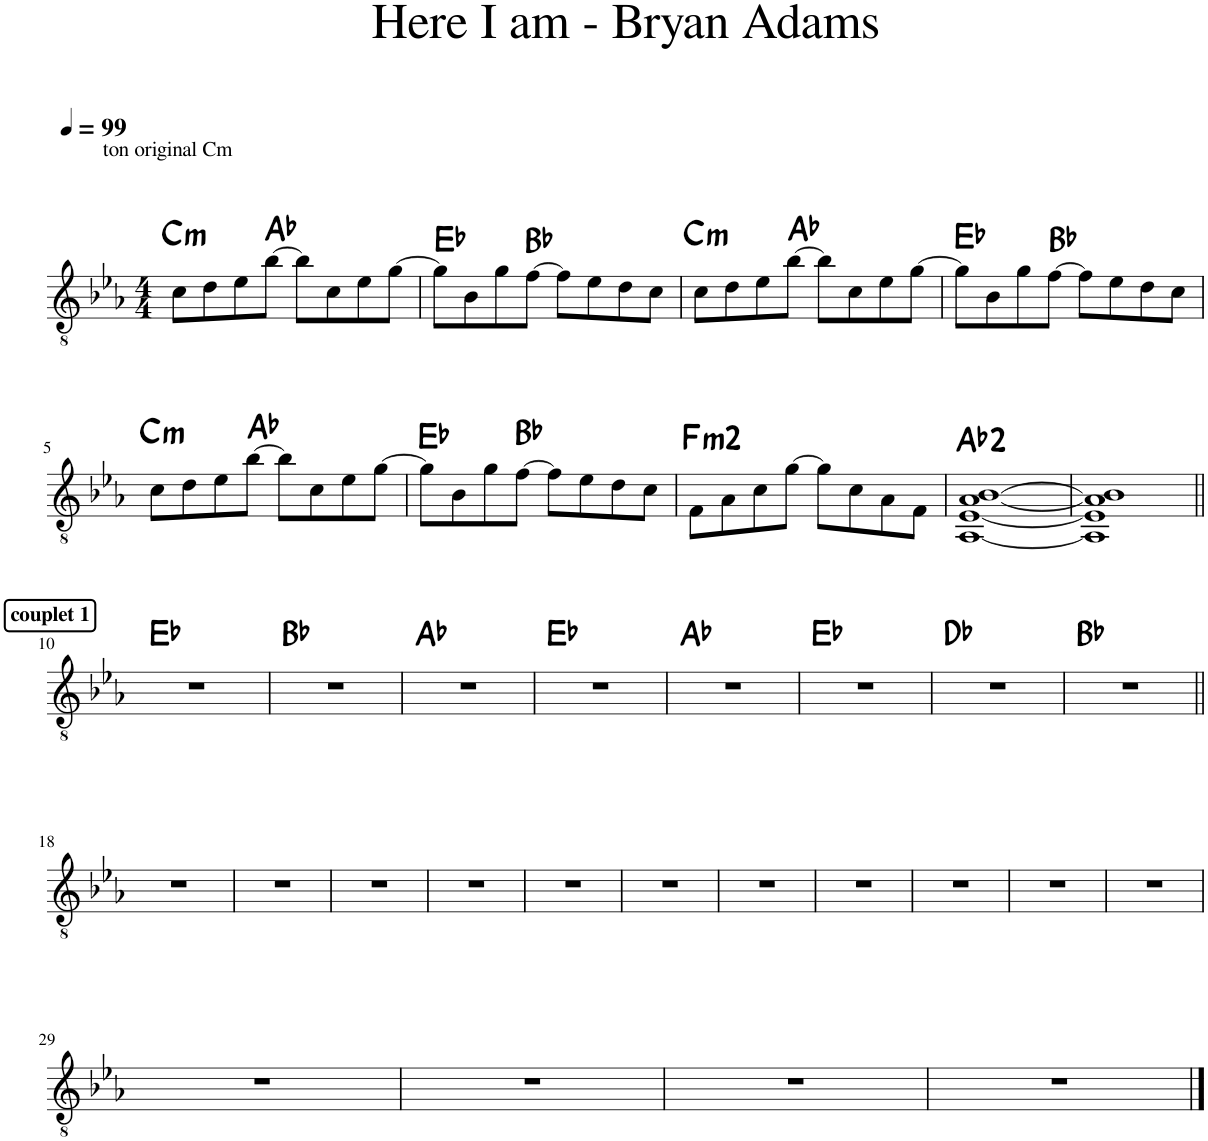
**kern	**harte
*part1	*part1
*staff1	*
*I"Classical Guitar	*
*I'Guit.	*
*clefGv2	*
*k[b-e-a-]	*
*M4/4	*
*MM99	*
=1	=1
!LO:TX:a:t=ton original Cm	!LO:H:kt=m
8c\L	C:min
8d\	.
8e-\	.
[8b-\J	Ab:maj
8b-\L]	.
8c\	.
8e-\	.
[8g\J	.
=2	=2
8g\L]	Eb:maj
8B-\	.
8g\	.
[8f\J	Bb:maj
8f\L]	.
8e-\	.
8d\	.
8c\J	.
=3	=3
!	!LO:H:kt=m
8c\L	C:min
8d\	.
8e-\	.
[8b-\J	Ab:maj
8b-\L]	.
8c\	.
8e-\	.
[8g\J	.
=4	=4
8g\L]	Eb:maj
8B-\	.
8g\	.
[8f\J	Bb:maj
8f\L]	.
8e-\	.
8d\	.
8c\J	.
!!LO:LB:g=z
=5	=5
!	!LO:H:kt=m
8c\L	C:min
8d\	.
8e-\	.
[8b-\J	Ab:maj
8b-\L]	.
8c\	.
8e-\	.
[8g\J	.
=6	=6
8g\L]	Eb:maj
8B-\	.
8g\	.
[8f\J	Bb:maj
8f\L]	.
8e-\	.
8d\	.
8c\J	.
=7	=7
!	!LO:H:kt=m
8F\L	F:min(2)
8A-\	.
8c\	.
[8g\J	.
8g\L]	.
8c\	.
8A-\	.
8F\J	.
=8	=8
[1AA- [1E- [1A- [1B-	Ab:maj(2)
=9	=9
1AA-] 1E-] 1A-] 1B-]	.
!!LO:LB:g=z
!!LO:REH:place=s1:a:B:cj:t=couplet 1
=10||	=10||
1r	Eb:maj
=11	=11
1r	Bb:maj
=12	=12
1r	Ab:maj
=13	=13
1r	Eb:maj
=14	=14
1r	Ab:maj
=15	=15
1r	Eb:maj
=16	=16
1r	Db:maj
=17	=17
1r	Bb:maj
!!LO:LB:g=z
=18||	=18||
1r	.
=19	=19
1r	.
=20	=20
1r	.
=21	=21
1r	.
=22	=22
1r	.
=23	=23
1r	.
=24	=24
1r	.
=25	=25
1r	.
=26	=26
1r	.
=27	=27
1r	.
=28	=28
1r	.
!!LO:LB:g=z
=29	=29
1r	.
=30	=30
1r	.
=31	=31
1r	.
=32	=32
1r	.
==	==
*-	*-
